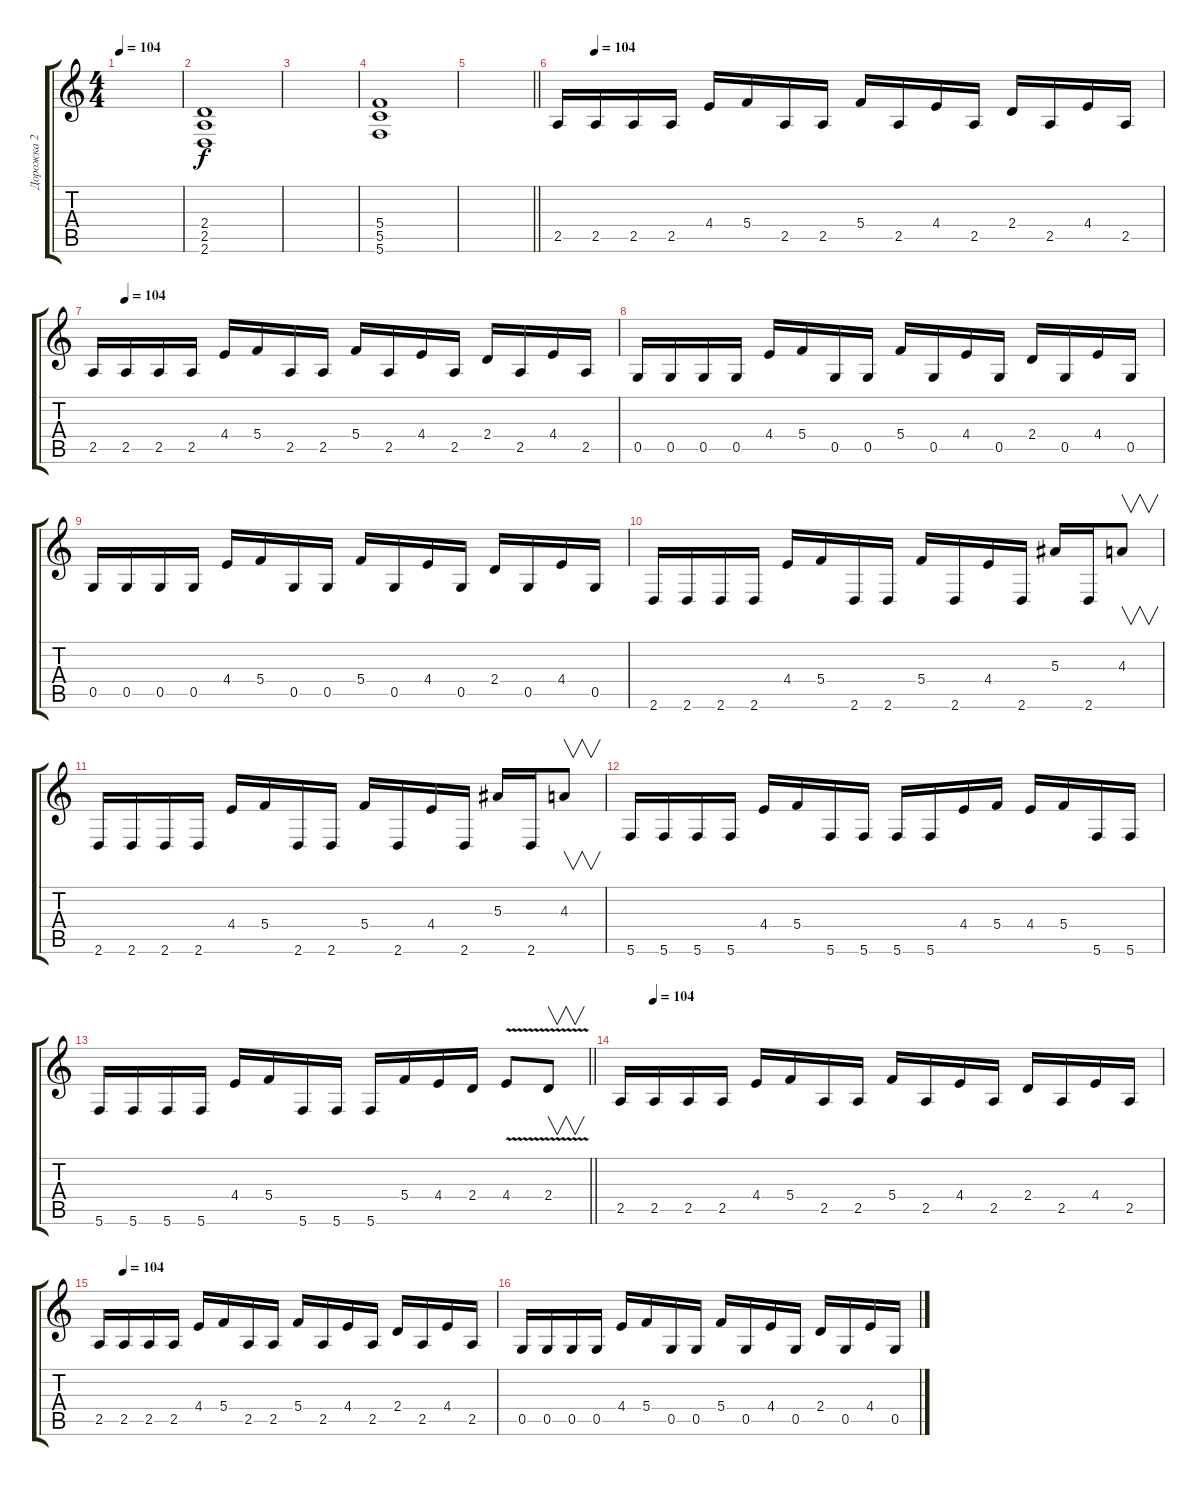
\track ("Дорожка 2" "Дорожка 2") {instrument distortionguitar}
\staff {score tabs}
\tuning (D4 A3 F3 C3 G2 C2) {hide}
\ts (4 4)
\tempo 104
\clef g2
\ks c
|
(2.4 2.5 2.6).1 |
|
(5.4 5.5 5.6).1 |
\barLineRight lightlight
|
\tempo (104 0.0625)
2.5.16{instrument distortionguitar} 2.5.16 2.5.16 2.5.16 4.4.16 5.4.16 2.5.16 2.5.16 5.4.16 2.5.16 4.4.16 2.5.16 2.4.16 2.5.16 4.4.16 2.5.16 |
\tempo (104 0.0625)
2.5.16{instrument distortionguitar} 2.5.16 2.5.16 2.5.16 4.4.16 5.4.16 2.5.16 2.5.16 5.4.16 2.5.16 4.4.16 2.5.16 2.4.16 2.5.16 4.4.16 2.5.16 |
0.5.16 0.5.16 0.5.16 0.5.16 4.4.16 5.4.16 0.5.16 0.5.16 5.4.16 0.5.16 4.4.16 0.5.16 2.4.16 0.5.16 4.4.16 0.5.16 |
0.5.16 0.5.16 0.5.16 0.5.16 4.4.16 5.4.16 0.5.16 0.5.16 5.4.16 0.5.16 4.4.16 0.5.16 2.4.16 0.5.16 4.4.16 0.5.16 |
2.6.16 2.6.16 2.6.16 2.6.16 4.4.16 5.4.16 2.6.16 2.6.16 5.4.16 2.6.16 4.4.16 2.6.16 5.3.16 2.6.16 4.3.8{v} |
2.6.16 2.6.16 2.6.16 2.6.16 4.4.16 5.4.16 2.6.16 2.6.16 5.4.16 2.6.16 4.4.16 2.6.16 5.3.16 2.6.16 4.3.8{v} |
5.6.16 5.6.16 5.6.16 5.6.16 4.4.16 5.4.16 5.6.16 5.6.16 5.6.16 5.6.16 4.4.16 5.4.16 4.4.16 5.4.16 5.6.16 5.6.16 |
\barLineRight lightlight
5.6.16 5.6.16 5.6.16 5.6.16 4.4.16 5.4.16 5.6.16 5.6.16 5.6.16 5.4.16 4.4.16 2.4.16 4.4{v}.8 2.4{v}.8{v} |
\tempo (104 0.0625)
2.5.16{instrument distortionguitar} 2.5.16 2.5.16 2.5.16 4.4.16 5.4.16 2.5.16 2.5.16 5.4.16 2.5.16 4.4.16 2.5.16 2.4.16 2.5.16 4.4.16 2.5.16 |
\tempo (104 0.0625)
2.5.16{instrument distortionguitar} 2.5.16 2.5.16 2.5.16 4.4.16 5.4.16 2.5.16 2.5.16 5.4.16 2.5.16 4.4.16 2.5.16 2.4.16 2.5.16 4.4.16 2.5.16 |
0.5.16 0.5.16 0.5.16 0.5.16 4.4.16 5.4.16 0.5.16 0.5.16 5.4.16 0.5.16 4.4.16 0.5.16 2.4.16 0.5.16 4.4.16 0.5.16
